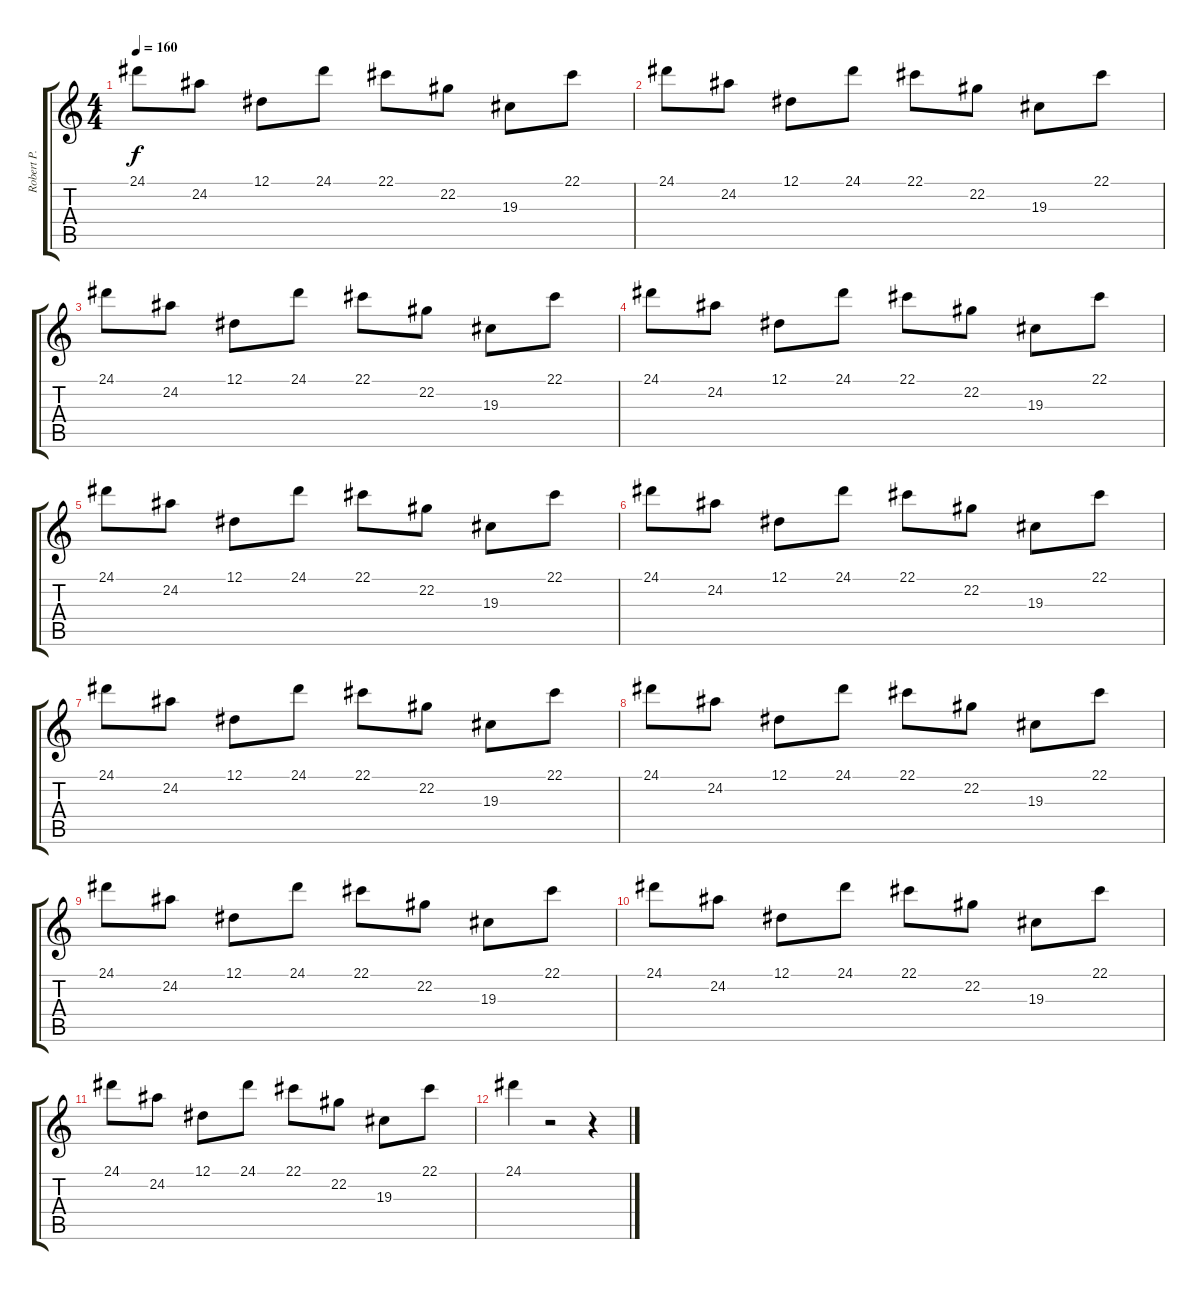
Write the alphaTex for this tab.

\track ("Robert P. de Camus" "Robert P. ") {instrument orchestralharp}
\staff {score tabs}
\tuning (Eb4 Bb3 Gb3 Db3 Ab2 Eb2) {hide}
\ts (4 4)
\tempo 160
\clef g2
\ks c
24.1.8{dy f} 24.2.8 12.1.8 24.1.8 22.1.8 22.2.8 19.3.8 22.1.8 |
24.1.8 24.2.8 12.1.8 24.1.8 22.1.8 22.2.8 19.3.8 22.1.8 |
24.1.8 24.2.8 12.1.8 24.1.8 22.1.8 22.2.8 19.3.8 22.1.8 |
24.1.8 24.2.8 12.1.8 24.1.8 22.1.8 22.2.8 19.3.8 22.1.8 |
24.1.8 24.2.8 12.1.8 24.1.8 22.1.8 22.2.8 19.3.8 22.1.8 |
24.1.8 24.2.8 12.1.8 24.1.8 22.1.8 22.2.8 19.3.8 22.1.8 |
24.1.8 24.2.8 12.1.8 24.1.8 22.1.8 22.2.8 19.3.8 22.1.8 |
24.1.8 24.2.8 12.1.8 24.1.8 22.1.8 22.2.8 19.3.8 22.1.8 |
24.1.8 24.2.8 12.1.8 24.1.8 22.1.8 22.2.8 19.3.8 22.1.8 |
24.1.8 24.2.8 12.1.8 24.1.8 22.1.8 22.2.8 19.3.8 22.1.8 |
24.1.8 24.2.8 12.1.8 24.1.8 22.1.8 22.2.8 19.3.8 22.1.8 |
24.1.4 r.2 r.4
